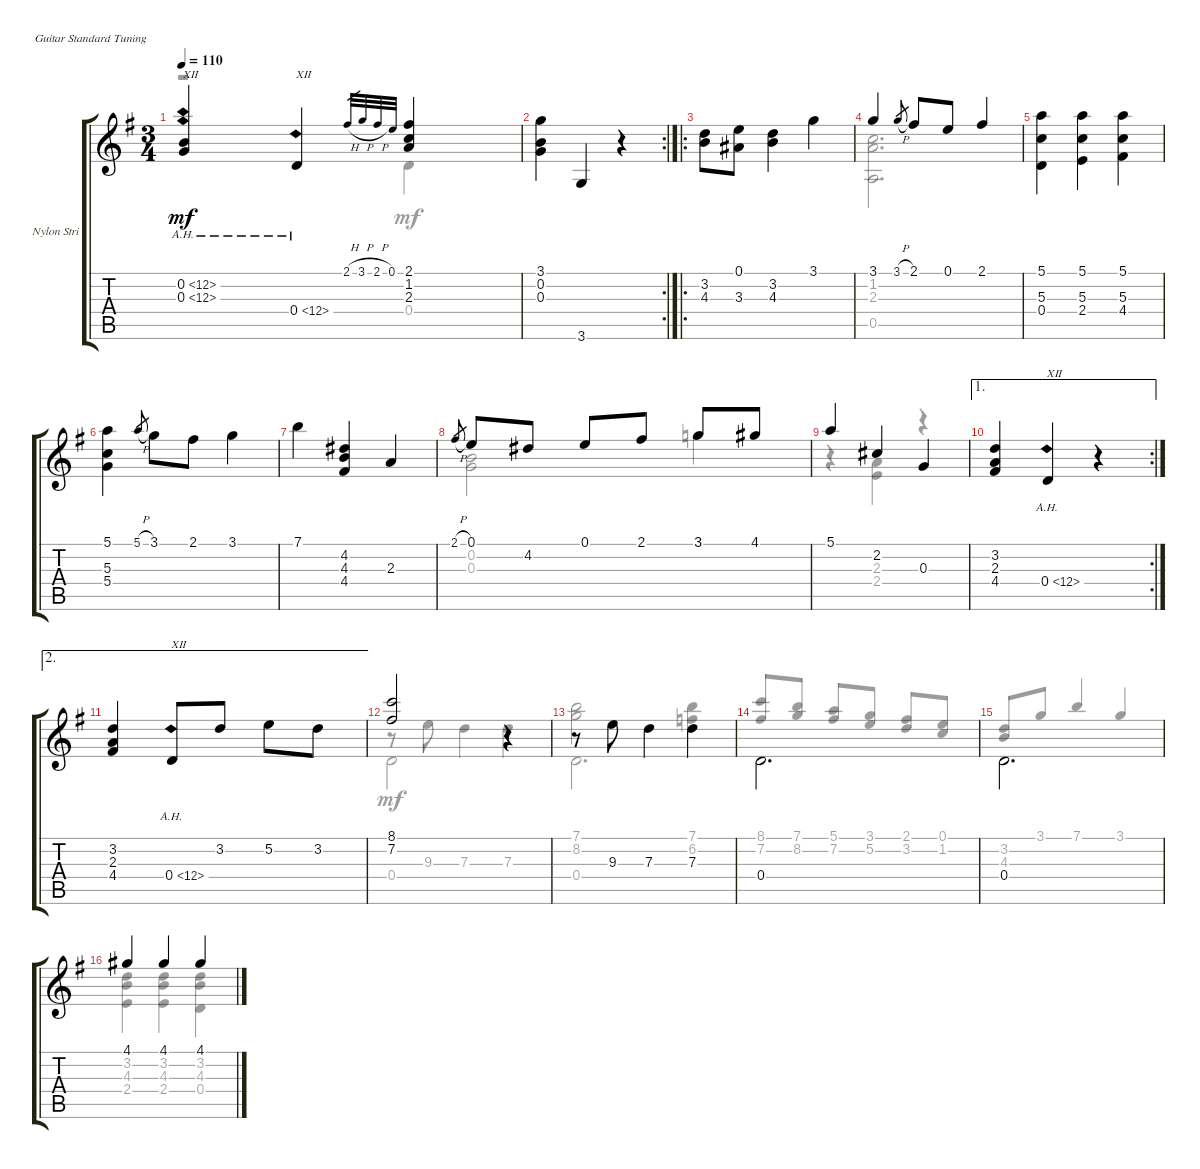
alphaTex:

\bracketExtendMode groupsimilarinstruments
\firstSystemTrackNameOrientation horizontal
\otherSystemsTrackNameOrientation horizontal
\track ("Nylon Stringed Guitar" "Nylon Stri") {instrument acousticguitarnylon}
\staff {score tabs}
\tuning (E4 B3 G3 D3 A2 E2)
\voice
\ts (3 4)
\tempo 110
\clef g2
\ks g
(0.2{ah 12} 0.3{ah 12}).4{txt "XII" dy mf} 0.4{ah 12}.4{txt "XII"} 2.1{h}.32{gr} 3.1{h}.32{gr} 2.1{h}.32{gr} 0.1.32{gr} (2.1 1.2 2.3).4 |
\rc 2
(3.1 0.2 0.3).4 3.6.4 r.4 |
\ro
(3.2 4.3).8 (0.1 3.3).8 (4.3 3.2).4 3.1.4 |
3.1.4 3.1{h}.8{gr} 2.1.8 0.1.8 2.1.4 |
(5.1 5.3 0.4).4 (2.4 5.3 5.1).4 (5.1 5.3 4.4).4 |
(5.1 5.3 5.4).4 5.1{h}.8{gr} 3.1.8 2.1.8 3.1.4 |
7.1.4 (4.2 4.3 4.4).4 2.3.4 |
2.1{h}.8{gr} 0.1.8 4.2.8 0.1.8 2.1.8 3.1.8 4.1.8 |
5.1.4 2.2.4 0.3.4 |
\ae 1
\rc 2
(3.2 2.3 4.4).4 0.4{ah 12}.4{txt "XII"} r.4 |
\ae 2
(3.2 2.3 4.4).4 0.4{ah 12}.8{txt "XII"} 3.2.8 5.2.8 3.2.8 |
(8.1 7.2).2 r.4 |
r.8 9.3.8{beam invert} 7.3.4{beam invert} 7.3.4{beam invert} |
0.4.2{d beam invert} |
0.4.2{d beam invert} |
4.1.4 4.1.4 4.1.4
\voice
\clef g2
\ottava regular
\simile none
\ks g
r.2{dy mf} 0.4.4 |
|
|
(1.2 2.3 0.5).2{d} |
|
|
|
(0.2 0.3).2 3.1.4 |
r.4 (2.3 2.4).4 r.4 |
|
|
r.8 9.3.8 7.3.4 7.3.4 |
(7.1 8.2).2 (7.1 6.2).4 |
(8.1 7.2).8{beam invert} (8.2 7.1).8 (5.1 7.2).8{beam invert} (5.2 3.1).8 (2.1 3.2).8{beam invert} (0.1 1.2).8 |
(3.2 4.3).8{beam invert} 3.1.8 7.1.4{beam invert} 3.1.4{beam invert} |
(3.2 4.3 2.4).4 (2.4 4.3 3.2).4 (3.2 4.3 0.4).4
\voice
\clef g2
\ottava regular
\simile none
\ks g
|
|
|
|
|
|
|
|
|
|
|
0.4.2 r.4 |
0.4.2{d} |
|
|
